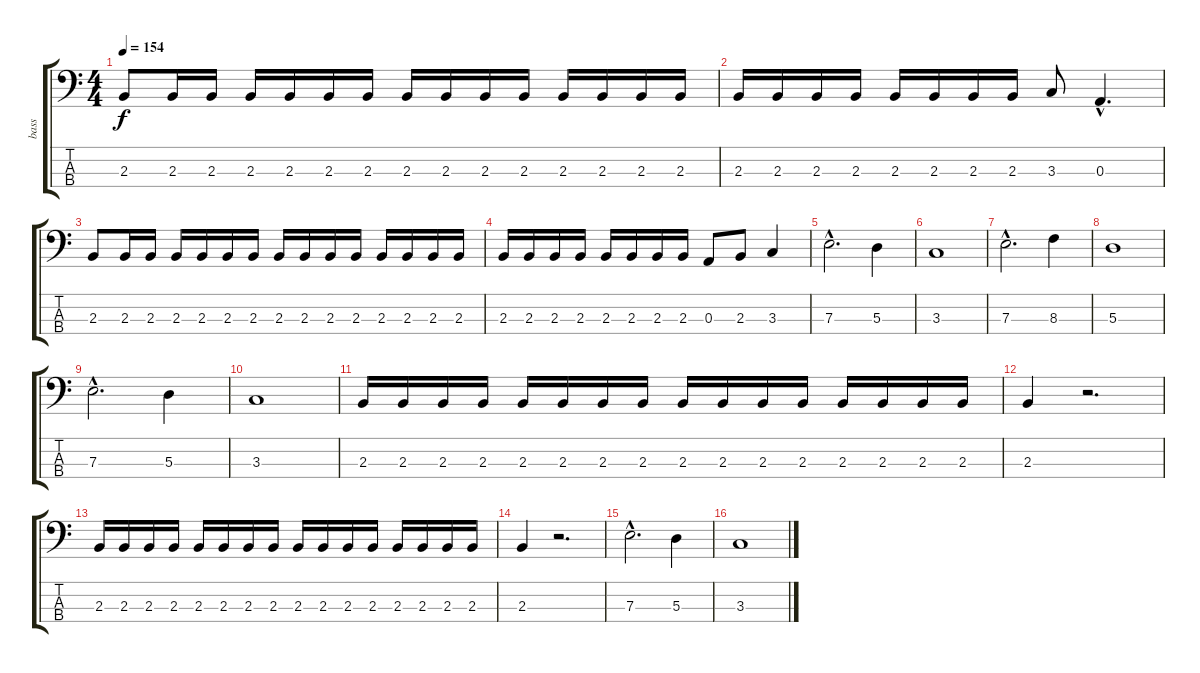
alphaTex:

\track ("bass" "bass") {instrument electricbassfinger}
\staff {score tabs}
\tuning (G2 D2 A1 E1) {hide}
\ts (4 4)
\tempo 154
\clef f4
\ks c
2.3.8{dy f} 2.3.16 2.3.16 2.3.16 2.3.16 2.3.16 2.3.16 2.3.16 2.3.16 2.3.16 2.3.16 2.3.16 2.3.16 2.3.16 2.3.16 |
2.3.16 2.3.16 2.3.16 2.3.16 2.3.16 2.3.16 2.3.16 2.3.16 3.3.8 0.3{hac}.4{d} |
2.3.8 2.3.16 2.3.16 2.3.16 2.3.16 2.3.16 2.3.16 2.3.16 2.3.16 2.3.16 2.3.16 2.3.16 2.3.16 2.3.16 2.3.16 |
2.3.16 2.3.16 2.3.16 2.3.16 2.3.16 2.3.16 2.3.16 2.3.16 0.3.8 2.3.8 3.3.4 |
7.3{hac}.2{d} 5.3.4 |
3.3.1 |
7.3{hac}.2{d} 8.3.4 |
5.3.1 |
7.3{hac}.2{d} 5.3.4 |
3.3.1 |
2.3.16 2.3.16 2.3.16 2.3.16 2.3.16 2.3.16 2.3.16 2.3.16 2.3.16 2.3.16 2.3.16 2.3.16 2.3.16 2.3.16 2.3.16 2.3.16 |
2.3.4 r.2{d} |
2.3.16 2.3.16 2.3.16 2.3.16 2.3.16 2.3.16 2.3.16 2.3.16 2.3.16 2.3.16 2.3.16 2.3.16 2.3.16 2.3.16 2.3.16 2.3.16 |
2.3.4 r.2{d} |
7.3{hac}.2{d} 5.3.4 |
3.3.1
